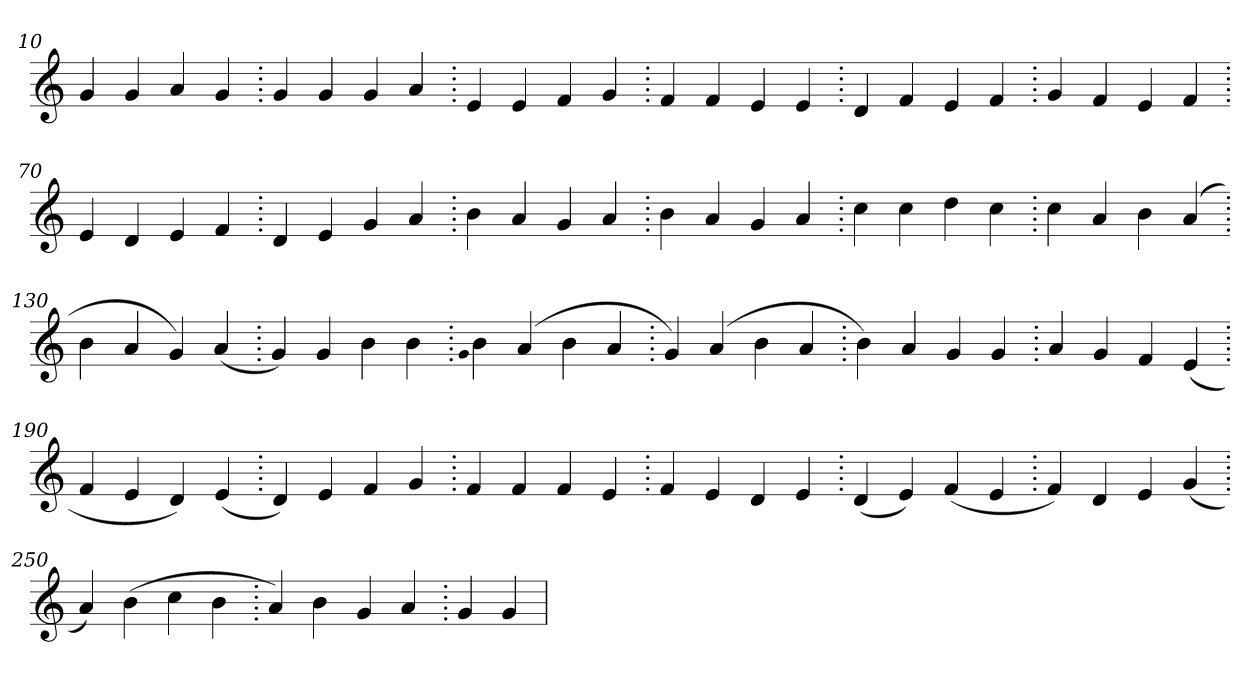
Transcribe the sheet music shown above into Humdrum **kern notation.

**kern
*part1
*staff1
*clefG2
=10.
4g
4g
4a
4g
=20.
4g
4g
4g
4a
=30.
4e
4e
4f
4g
=40.
4f
4f
4e
4e
=50.
4d
4f
4e
4f
=60.
4g
4f
4e
4f
=70.
4e
4d
4e
4f
=80.
4d
4e
4g
4a
=90.
4b
4a
4g
4a
=100.
4b
4a
4g
4a
=110.
4cc
4cc
4dd
4cc
=120.
4cc
4a
4b
(>4a
=130.
4b
4a
4g)
(>4a
=140.
4g)
4g
4b
4b
=150.
qqg
4b
(>4a
4b
4a
=160.
4g)
(>4a
4b
4a
=170.
4b)
4a
4g
4g
=180.
4a
4g
4f
(>4e
=190.
4f
4e
4d)
(>4e
=200.
4d)
4e
4f
4g
=210.
4f
4f
4f
4e
=220.
4f
4e
4d
4e
=230.
(>4d
4e)
(>4f
4e
=240.
4f)
4d
4e
(>4g
=250.
4a)
(>4b
4cc
4b
=260.
4a)
4b
4g
4a
=270.
4g
4g
=
*-
